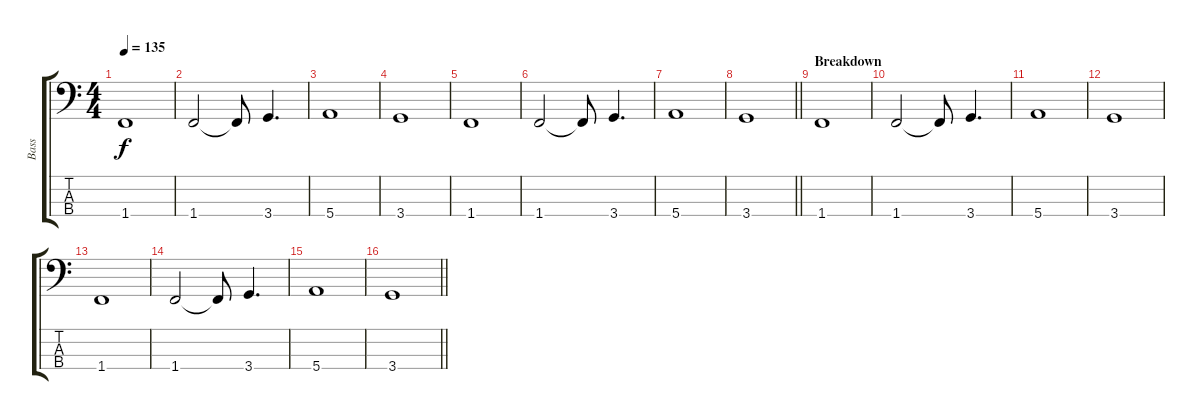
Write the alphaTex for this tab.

\track ("Bass" "Bass") {instrument fretlessbass}
\staff {score tabs}
\tuning (G2 D2 A1 E1) {hide}
\ts (4 4)
\tempo 135
\clef f4
\ks c
1.4.1{dy f} |
1.4.2 1.4{t}.8 3.4.4{d} |
5.4.1 |
3.4.1 |
1.4.1 |
1.4.2 1.4{t}.8 3.4.4{d} |
5.4.1 |
\barLineRight lightlight
3.4.1 |
\section ("" "Breakdown")
1.4.1 |
1.4.2 1.4{t}.8 3.4.4{d} |
5.4.1 |
3.4.1 |
1.4.1 |
1.4.2 1.4{t}.8 3.4.4{d} |
5.4.1 |
\barLineRight lightlight
3.4.1
